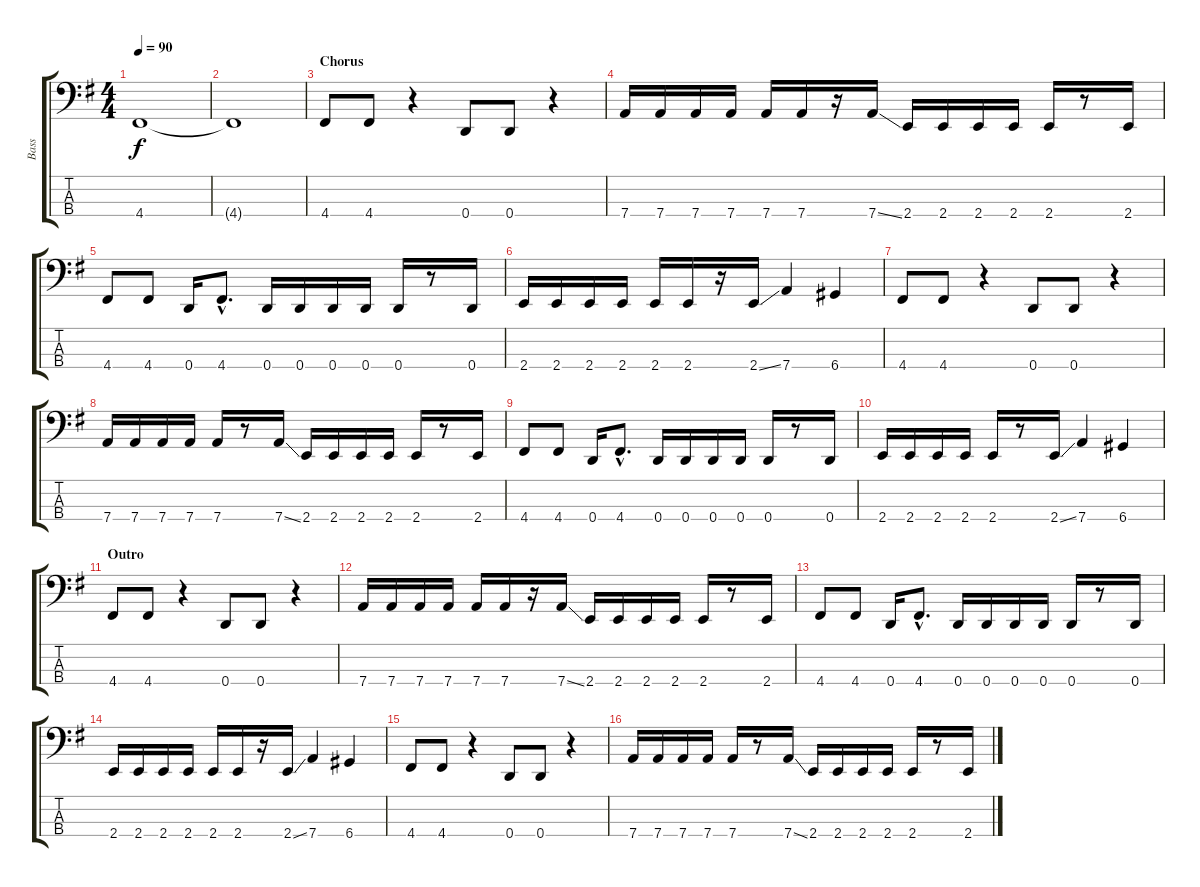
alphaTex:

\track ("Bass" "Bass") {instrument electricbasspick}
\staff {score tabs}
\tuning (G2 D2 A1 D1) {hide}
\ts (4 4)
\tempo 90
\clef f4
\ks g
4.4.1{dy f} |
4.4{t}.1 |
\section ("" "Chorus")
4.4.8{volume 16} 4.4.8 r.4 0.4.8 0.4.8 r.4 |
7.4.16 7.4.16 7.4.16 7.4.16 7.4.16 7.4.16 r.16 7.4{ss}.16 2.4.16 2.4.16 2.4.16 2.4.16 2.4.16 r.8 2.4.16 |
4.4.8 4.4.8 0.4.16 4.4{hac}.8{d} 0.4.16 0.4.16 0.4.16 0.4.16 0.4.16 r.8 0.4.16 |
2.4.16 2.4.16 2.4.16 2.4.16 2.4.16 2.4.16 r.16 2.4{ss}.16 7.4.4 6.4.4 |
4.4.8 4.4.8 r.4 0.4.8 0.4.8 r.4 |
7.4.16 7.4.16 7.4.16 7.4.16 7.4.16 r.8 7.4{ss}.16 2.4.16 2.4.16 2.4.16 2.4.16 2.4.16 r.8 2.4.16 |
4.4.8 4.4.8 0.4.16 4.4{hac}.8{d} 0.4.16 0.4.16 0.4.16 0.4.16 0.4.16 r.8 0.4.16 |
2.4.16 2.4.16 2.4.16 2.4.16 2.4.16 r.8 2.4{ss}.16 7.4.4 6.4.4 |
\section ("" "Outro")
4.4.8 4.4.8 r.4 0.4.8 0.4.8 r.4 |
7.4.16 7.4.16 7.4.16 7.4.16 7.4.16 7.4.16 r.16 7.4{ss}.16 2.4.16 2.4.16 2.4.16 2.4.16 2.4.16 r.8 2.4.16 |
4.4.8 4.4.8 0.4.16 4.4{hac}.8{d} 0.4.16 0.4.16 0.4.16 0.4.16 0.4.16 r.8 0.4.16 |
2.4.16 2.4.16 2.4.16 2.4.16 2.4.16 2.4.16 r.16 2.4{ss}.16 7.4.4 6.4.4 |
4.4.8 4.4.8 r.4 0.4.8 0.4.8 r.4 |
7.4.16 7.4.16 7.4.16 7.4.16 7.4.16 r.8 7.4{ss}.16 2.4.16 2.4.16 2.4.16 2.4.16 2.4.16 r.8 2.4.16
